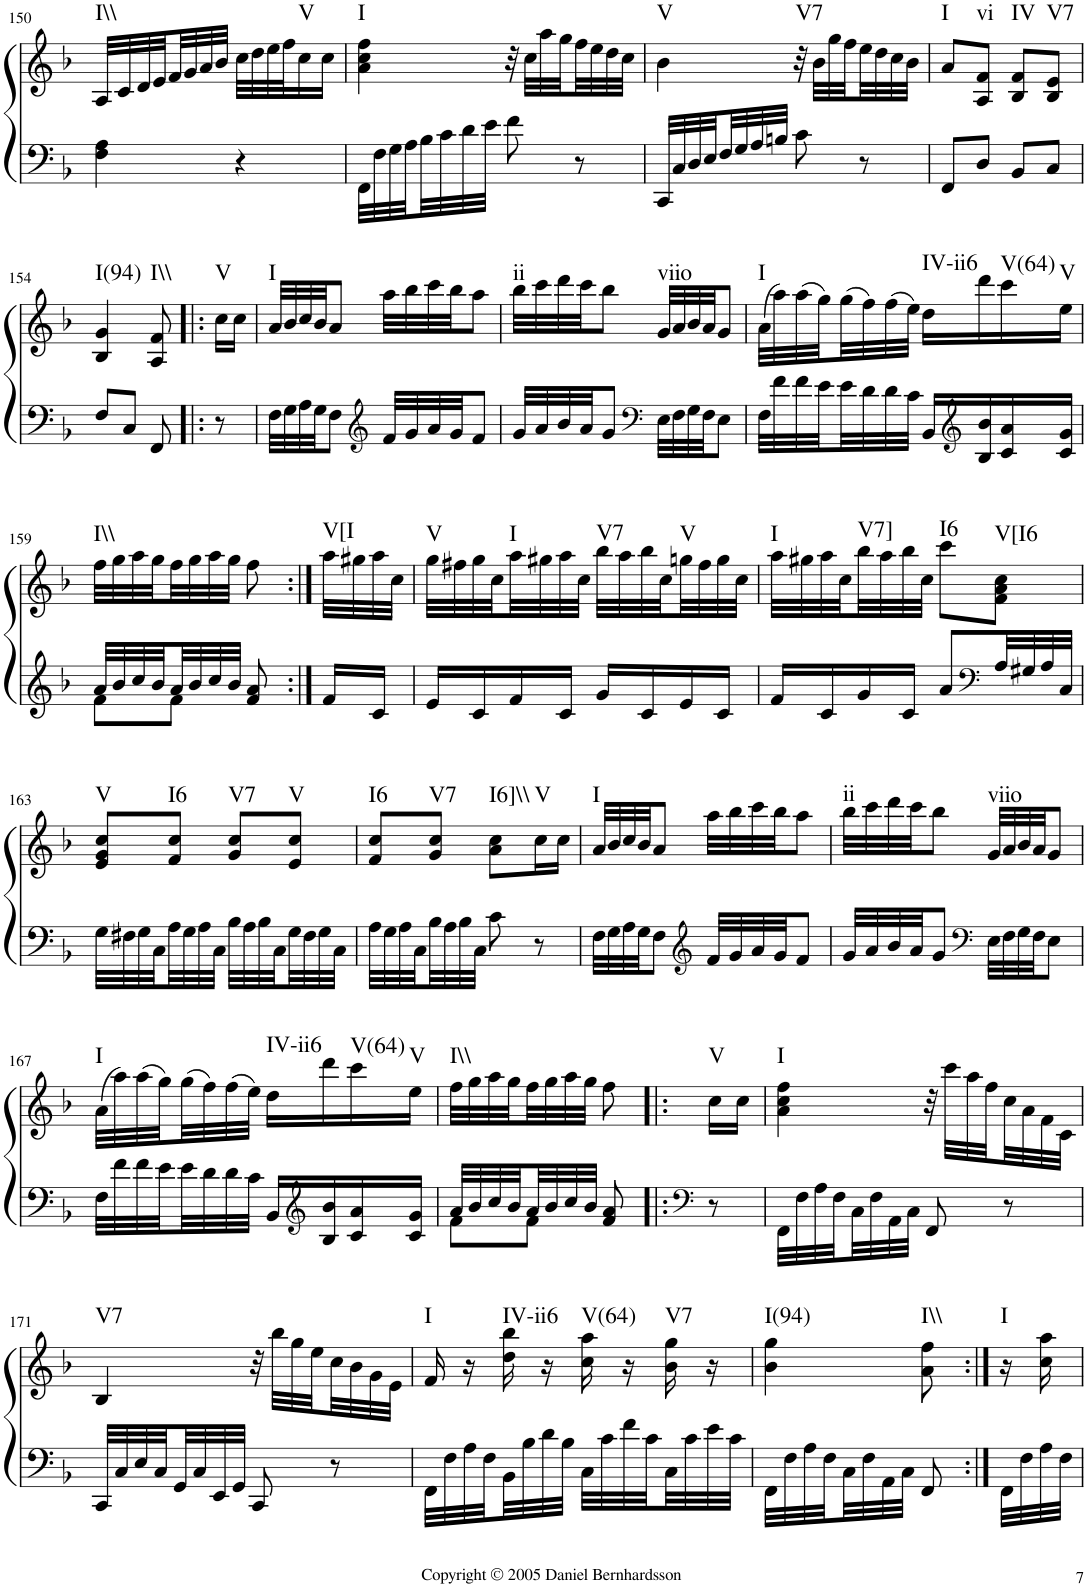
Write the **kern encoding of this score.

**kern	**kern	**harte
*part1	*part1	*part1
*staff2	*staff1	*
*I"Piano	*	*
*I'Pno.	*	*
!!LO:PB:g=z
*clefF4	*clefG2	*
*k[b-]	*k[b-]	*
*F:	*F:	*
*M2/4	*M2/4	*
=150	=150	=150
!	!	!LO:H:kt=I\\
4F\ 4A\	32A/LLL	N
.	32c/	.
.	32d/	.
.	32e/	.
.	32f/	.
.	32g/	.
.	32a/	.
.	32b-/JJJ	.
4r	32cc\LLL	.
.	32dd\	.
.	32ee\	.
.	32ff\J	.
!	!	!LO:H:kt=V
.	16cc\	N
.	16cc\JJ	.
=151	=151	=151
!	!	!LO:H:kt=I
32FF\LLL	4a\ 4cc\ 4ff\	N
32F\	.	.
32G\	.	.
32A\	.	.
32B-\	.	.
32c\	.	.
32d\	.	.
32e\JJJ	.	.
8f\	32r	.
.	32cc\LLL	.
.	32aa\	.
.	32gg\	.
8r	32ff\	.
.	32ee\	.
.	32dd\	.
.	32cc\JJJ	.
=152	=152	=152
!	!	!LO:H:kt=V
32CC/LLL	4b-\	N
32C/	.	.
32D/	.	.
32E/	.	.
32F/	.	.
32G/	.	.
32A/	.	.
32Bn/JJJ	.	.
!	!	!LO:H:kt=V7
8c\	32r	N
.	32b-\LLL	.
.	32gg\	.
.	32ff\	.
8r	32ee\	.
.	32dd\	.
.	32cc\	.
.	32b-\JJJ	.
=153	=153	=153
!	!	!LO:H:kt=I
8FF/L	8a/L	N
!	!	!LO:H:kt=vi
8D/J	8A/ 8f/J	N
!	!	!LO:H:kt=IV
8BB-/L	8B-/ 8f/L	N
!	!	!LO:H:kt=V7
8C/J	8B-/ 8e/J	N
!!LO:LB:g=z
=154	=154	=154
!	!	!LO:H:kt=I(94)
8F/L	4B-/ 4g/	N
8C/J	.	.
!	!	!LO:H:kt=I\\
8FF/	8A/ 8f/	N
=155!|:	=155!|:	=155!|:
!	!	!LO:H:kt=V
8r	16cc\LL	N
.	16cc\JJ	.
=156	=156	=156
!	!	!LO:H:kt=I
32F\LLL	32a/LLL	N
32G\	32b-/	.
32A\	32cc/	.
32G\JJ	32b-/JJ	.
8F\J	8a/J	.
*clefG2	*	*
32f/LLL	32aa\LLL	.
32g/	32bb-\	.
32a/	32ccc\	.
32g/JJ	32bb-\JJ	.
8f/J	8aa\J	.
=157	=157	=157
!	!	!LO:H:kt=ii
32g/LLL	32bb-\LLL	N
32a/	32ccc\	.
32b-/	32ddd\	.
32a/JJ	32ccc\JJ	.
8g/J	8bb-\J	.
*clefF4	*	*
!	!	!LO:H:kt=viio
32E\LLL	32g/LLL	N
32F\	32a/	.
32G\	32b-/	.
32F\JJ	32a/JJ	.
8E\J	8g/J	.
=158	=158	=158
!	!	!LO:H:kt=I
32F\LLL	(32a\LLL	N
32f\	32aa\)	.
32f\	(32aa\	.
32e\	32gg\)	.
32e\	(32gg\	.
32d\	32ff\)	.
32d\	(32ff\	.
32c\JJJ	32ee\JJJ)	.
!	!	!LO:H:kt=IV-ii6
16BB-/LL	16dd\LL	N
*clefG2	*	*
16B-/ 16b-/	16ddd\	.
!	!	!LO:H:kt=V(64)
16c/ 16a/	16ccc\	N
!	!	!LO:H:kt=V
16c/ 16g/JJ	16ee\JJ	N
!!LO:LB:g=z
=159	=159	=159
*^	*	*
!	!	!	!LO:H:kt=I\\
32a/LLL	8f\L	32ff\LLL	N
32b-/	.	32gg\	.
32cc/	.	32aa\	.
32b-/	.	32gg\	.
32a/	8f\J	32ff\	.
32b-/	.	32gg\	.
32cc/	.	32aa\	.
32b-/JJJ	.	32gg\JJJ	.
8f/ 8a/	8ryy	8ff\	.
=160:|!	=160:|!	=160:|!	=160:|!
!	!	!	!LO:H:kt=V[I
*v	*v	*	*
16f/LL	32aa\LLL	N
.	32gg#X\	.
16c/JJ	32aa\	.
.	32cc\JJJ	.
=161	=161	=161
!	!	!LO:H:kt=V
16e/LL	32gg\LLL	N
.	32ff#X\	.
16c/	32gg\	.
.	32cc\	.
!	!	!LO:H:kt=I
16f/	32aa\	N
.	32gg#X\	.
16c/JJ	32aa\	.
.	32cc\JJJ	.
!	!	!LO:H:kt=V7
16g/LL	32bb-\LLL	N
.	32aa\	.
16c/	32bb-\	.
.	32cc\	.
!	!	!LO:H:kt=V
16e/	32ggn\	N
.	32ff#\	.
16c/JJ	32gg\	.
.	32cc\JJJ	.
=162	=162	=162
!	!	!LO:H:kt=I
16f/LL	32aa\LLL	N
.	32gg#X\	.
16c/	32aa\	.
.	32cc\	.
!	!	!LO:H:kt=V7]
16g/	32bb-\	N
.	32aa\	.
16c/JJ	32bb-\	.
.	32cc\JJJ	.
!	!	!LO:H:kt=I6
8a/L	8ccc\L	N
*clefF4	*	*
!	!	!LO:H:kt=V[I6
32A/LL	8f\ 8a\ 8cc\J	N
32G#X/	.	.
32A/	.	.
32C/JJJ	.	.
!!LO:LB:g=z
=163	=163	=163
!	!	!LO:H:kt=V
32G\LLL	8e/ 8g/ 8cc/L	N
32F#X\	.	.
32G\	.	.
32C\	.	.
!	!	!LO:H:kt=I6
32A\	8f/ 8cc/J	N
32G\	.	.
32A\	.	.
32C\JJJ	.	.
!	!	!LO:H:kt=V7
32B-\LLL	8g/ 8cc/L	N
32A\	.	.
32B-\	.	.
32C\	.	.
!	!	!LO:H:kt=V
32G\	8e/ 8cc/J	N
32F#\	.	.
32G\	.	.
32C\JJJ	.	.
=164	=164	=164
!	!	!LO:H:kt=I6
32A\LLL	8f/ 8cc/L	N
32G\	.	.
32A\	.	.
32C\	.	.
!	!	!LO:H:kt=V7
32B-\	8g/ 8cc/J	N
32A\	.	.
32B-\	.	.
32C\JJJ	.	.
!	!	!LO:H:kt=I6]\\
8c\	8a\ 8cc\L	N
!	!	!LO:H:kt=V
8r	16cc\L	N
.	16cc\JJ	.
=165	=165	=165
!	!	!LO:H:kt=I
32F\LLL	32a/LLL	N
32G\	32b-/	.
32A\	32cc/	.
32G\JJ	32b-/JJ	.
8F\J	8a/J	.
*clefG2	*	*
32f/LLL	32aa\LLL	.
32g/	32bb-\	.
32a/	32ccc\	.
32g/JJ	32bb-\JJ	.
8f/J	8aa\J	.
=166	=166	=166
!	!	!LO:H:kt=ii
32g/LLL	32bb-\LLL	N
32a/	32ccc\	.
32b-/	32ddd\	.
32a/JJ	32ccc\JJ	.
8g/J	8bb-\J	.
*clefF4	*	*
!	!	!LO:H:kt=viio
32E\LLL	32g/LLL	N
32F\	32a/	.
32G\	32b-/	.
32F\JJ	32a/JJ	.
8E\J	8g/J	.
!!LO:LB:g=z
=167	=167	=167
!	!	!LO:H:kt=I
32F\LLL	(32a\LLL	N
32f\	32aa\)	.
32f\	(32aa\	.
32e\	32gg\)	.
32e\	(32gg\	.
32d\	32ff\)	.
32d\	(32ff\	.
32c\JJJ	32ee\JJJ)	.
!	!	!LO:H:kt=IV-ii6
16BB-/LL	16dd\LL	N
*clefG2	*	*
16B-/ 16b-/	16ddd\	.
!	!	!LO:H:kt=V(64)
16c/ 16a/	16ccc\	N
!	!	!LO:H:kt=V
16c/ 16g/JJ	16ee\JJ	N
=168	=168	=168
*^	*	*
!	!	!	!LO:H:kt=I\\
32a/LLL	8f\L	32ff\LLL	N
32b-/	.	32gg\	.
32cc/	.	32aa\	.
32b-/	.	32gg\	.
32a/	8f\J	32ff\	.
32b-/	.	32gg\	.
32cc/	.	32aa\	.
32b-/JJJ	.	32gg\JJJ	.
8f/ 8a/	8ryy	8ff\	.
*v	*v	*	*
=169|!:	=169|!:	=169|!:
*clefF4	*	*
*^	*	*
!	!	!	!LO:H:kt=V
*v	*v	*	*
8r	16cc\LL	N
.	16cc\JJ	.
=170	=170	=170
!	!	!LO:H:kt=I
32FF\LLL	4a\ 4cc\ 4ff\	N
32F\	.	.
32A\	.	.
32F\	.	.
32C\	.	.
32F\	.	.
32AA\	.	.
32C\JJJ	.	.
8FF/	32r	.
.	32ccc\LLL	.
.	32aa\	.
.	32ff\	.
8r	32cc\	.
.	32a\	.
.	32f\	.
.	32c\JJJ	.
!!LO:LB:g=z
=171	=171	=171
!	!	!LO:H:kt=V7
32CC/LLL	4B-/	N
32C/	.	.
32E/	.	.
32C/	.	.
32GG/	.	.
32C/	.	.
32EE/	.	.
32GG/JJJ	.	.
8CC/	32r	.
.	32bb-\LLL	.
.	32gg\	.
.	32ee\	.
8r	32cc\	.
.	32b-\	.
.	32g\	.
.	32e\JJJ	.
=172	=172	=172
!	!	!LO:H:kt=I
32FF\LLL	16f/	N
32F\	.	.
32A\	16r	.
32F\	.	.
!	!	!LO:H:kt=IV-ii6
32BB-\	16dd\ 16bb-\	N
32B-\	.	.
32d\	16r	.
32B-\JJJ	.	.
!	!	!LO:H:kt=V(64)
32C\LLL	16cc\ 16aa\	N
32c\	.	.
32f\	16r	.
32c\	.	.
!	!	!LO:H:kt=V7
32C\	16b-\ 16gg\	N
32c\	.	.
32e\	16r	.
32c\JJJ	.	.
=173	=173	=173
!	!	!LO:H:kt=I(94)
32FF\LLL	4b-\ 4gg\	N
32F\	.	.
32A\	.	.
32F\	.	.
32C\	.	.
32F\	.	.
32AA\	.	.
32C\JJJ	.	.
!	!	!LO:H:kt=I\\
8FF/	8a\ 8ff\	N
=174:|!	=174:|!	=174:|!
!	!	!LO:H:kt=I
32FF\LLL	16r	N
32F\	.	.
32A\	16cc\ 16aa\	.
32F\JJJ	.	.
=	=	=
*-	*-	*-
